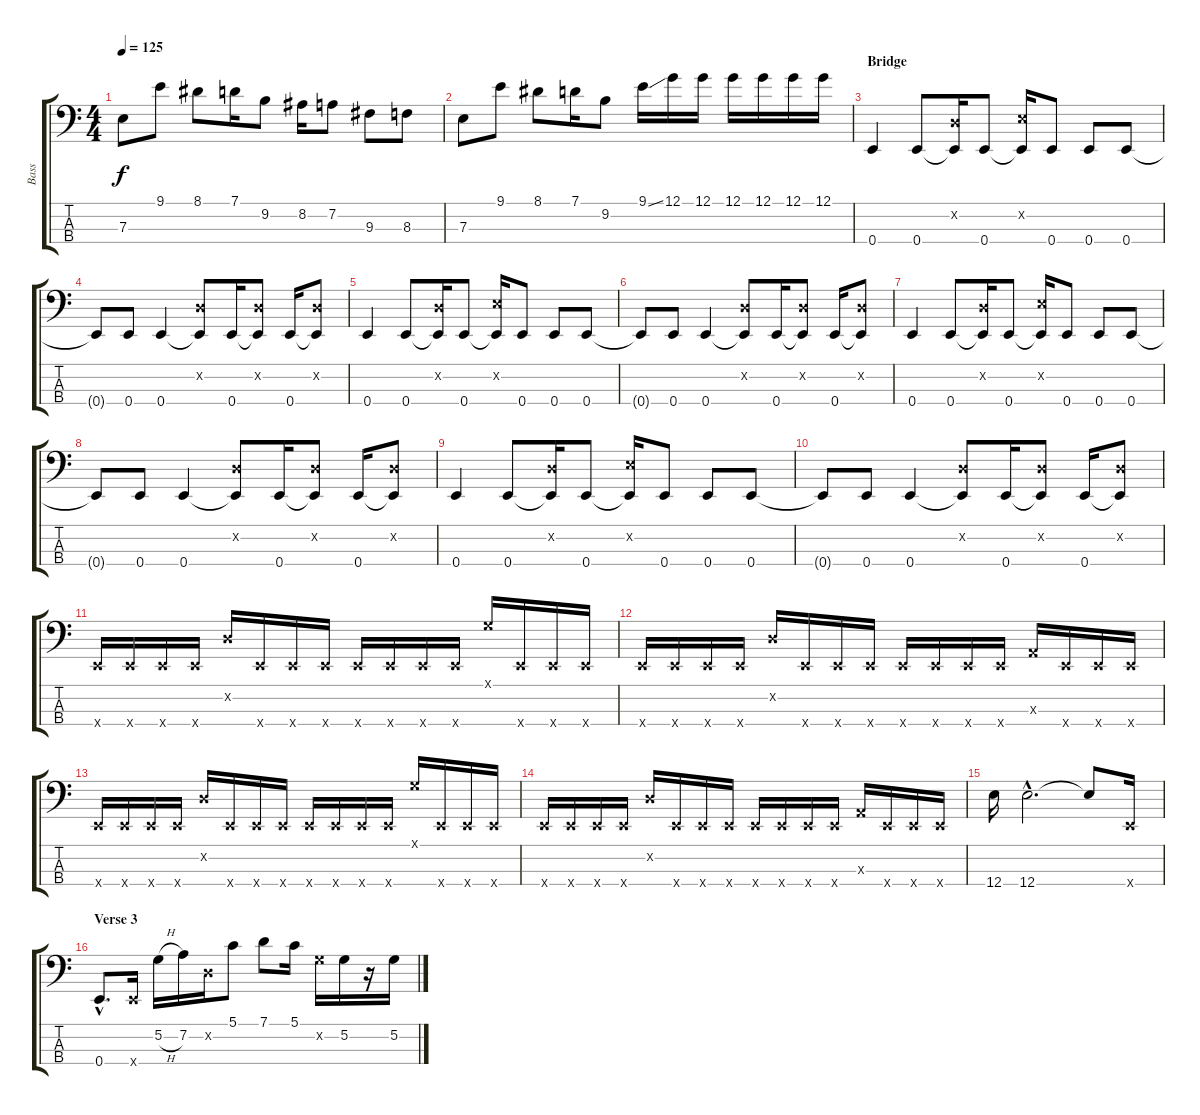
\track ("Bass" "Bass") {instrument slapbass2}
\staff {score tabs}
\tuning (G2 D2 A1 E1) {hide}
\ts (4 4)
\tempo 125
\clef f4
\ks c
7.3.8{dy f} 9.1.8 8.1.8 7.1.16 9.2.8 8.2.16 7.2.8 9.3.8 8.3.8 |
7.3.8 9.1.8 8.1.8 7.1.16 9.2.8 9.1{ss}.16 12.1.16 12.1.16 12.1.16 12.1.16 12.1.16 12.1.16 |
\section ("" "Bridge")
0.4.4 0.4.8 (0.2{x} 0.4{t}).16 0.4.8 (2.2{x} 0.4{t}).16 0.4.8 0.4.8 0.4.8 |
0.4{t}.8 0.4.8 0.4.4 (0.2{x} 0.4{t}).8 0.4.16 (0.2{x} 0.4{t}).8 0.4.16 (0.2{x} 0.4{t}).8 |
0.4.4 0.4.8 (0.2{x} 0.4{t}).16 0.4.8 (2.2{x} 0.4{t}).16 0.4.8 0.4.8 0.4.8 |
0.4{t}.8 0.4.8 0.4.4 (0.2{x} 0.4{t}).8 0.4.16 (0.2{x} 0.4{t}).8 0.4.16 (0.2{x} 0.4{t}).8 |
0.4.4 0.4.8 (0.2{x} 0.4{t}).16 0.4.8 (2.2{x} 0.4{t}).16 0.4.8 0.4.8 0.4.8 |
0.4{t}.8 0.4.8 0.4.4 (0.2{x} 0.4{t}).8 0.4.16 (0.2{x} 0.4{t}).8 0.4.16 (0.2{x} 0.4{t}).8 |
0.4.4 0.4.8 (0.2{x} 0.4{t}).16 0.4.8 (2.2{x} 0.4{t}).16 0.4.8 0.4.8 0.4.8 |
0.4{t}.8 0.4.8 0.4.4 (0.2{x} 0.4{t}).8 0.4.16 (0.2{x} 0.4{t}).8 0.4.16 (0.2{x} 0.4{t}).8 |
0.4{x}.16 0.4{x}.16 0.4{x}.16 0.4{x}.16 0.2{x}.16 0.4{x}.16 0.4{x}.16 0.4{x}.16 0.4{x}.16 0.4{x}.16 0.4{x}.16 0.4{x}.16 0.1{x}.16 0.4{x}.16 0.4{x}.16 0.4{x}.16 |
0.4{x}.16 0.4{x}.16 0.4{x}.16 0.4{x}.16 0.2{x}.16 0.4{x}.16 0.4{x}.16 0.4{x}.16 0.4{x}.16 0.4{x}.16 0.4{x}.16 0.4{x}.16 0.3{x}.16 0.4{x}.16 0.4{x}.16 0.4{x}.16 |
0.4{x}.16 0.4{x}.16 0.4{x}.16 0.4{x}.16 0.2{x}.16 0.4{x}.16 0.4{x}.16 0.4{x}.16 0.4{x}.16 0.4{x}.16 0.4{x}.16 0.4{x}.16 0.1{x}.16 0.4{x}.16 0.4{x}.16 0.4{x}.16 |
0.4{x}.16 0.4{x}.16 0.4{x}.16 0.4{x}.16 0.2{x}.16 0.4{x}.16 0.4{x}.16 0.4{x}.16 0.4{x}.16 0.4{x}.16 0.4{x}.16 0.4{x}.16 0.3{x}.16 0.4{x}.16 0.4{x}.16 0.4{x}.16 |
12.4.16 12.4{hac}.2{d} 12.4{t}.8 0.4{x}.16 |
\section ("" "Verse 3")
0.4{hac}.8{d} 0.4{x}.16 5.2{h}.16 7.2.16 0.2{x}.16 5.1.8 7.1.8 5.1.16 5.2{x}.16 5.2.16 r.16 5.2.16
